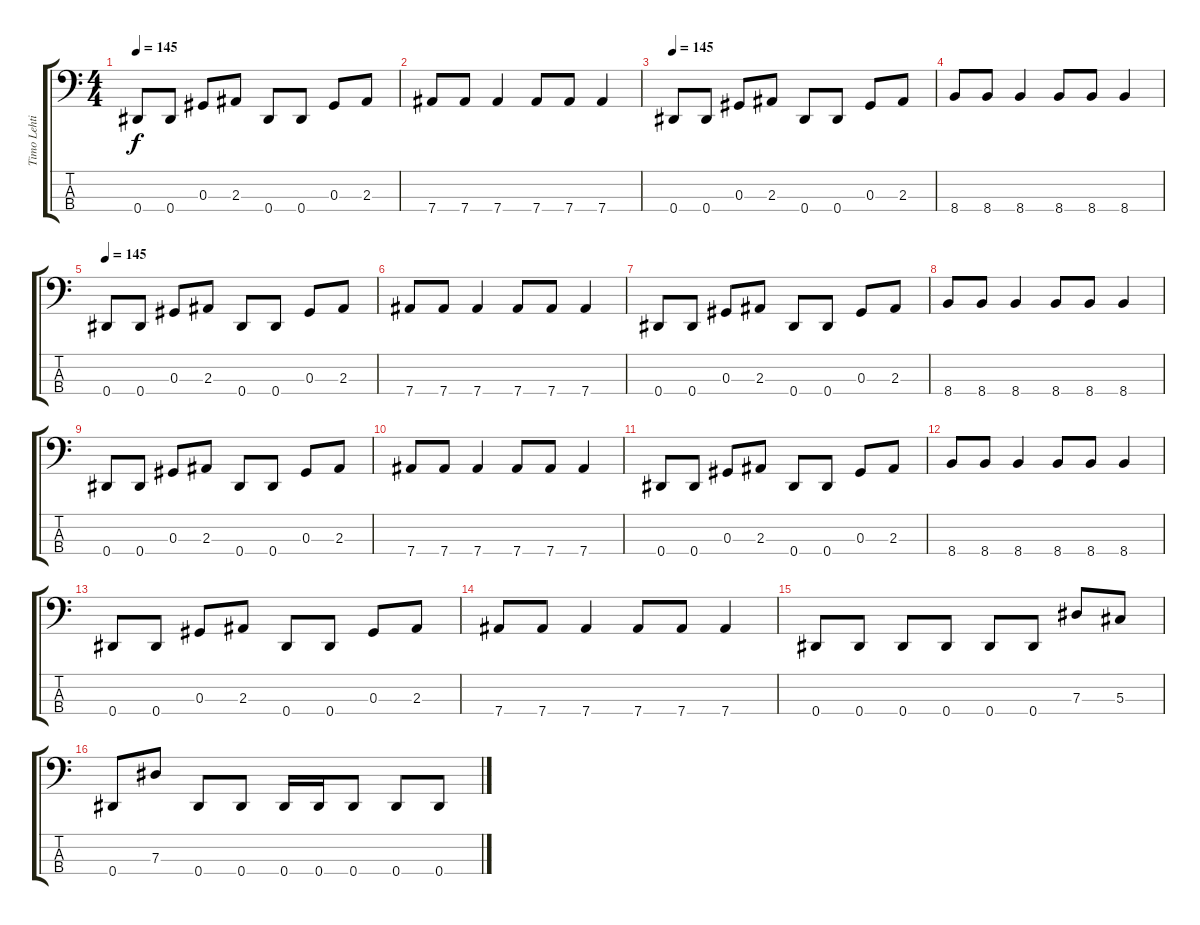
\track ("Timo Lehtinen " "Timo Lehti") {instrument electricbasspick}
\staff {score tabs}
\tuning (Gb2 Db2 Ab1 Eb1) {hide}
\ts (4 4)
\tempo 145
\clef f4
\ks c
0.4.8{dy f} 0.4.8 0.3.8 2.3.8 0.4.8 0.4.8 0.3.8 2.3.8 |
7.4.8 7.4.8 7.4.4 7.4.8 7.4.8 7.4.4 |
\tempo 145
0.4.8 0.4.8 0.3.8 2.3.8 0.4.8 0.4.8 0.3.8 2.3.8 |
8.4.8 8.4.8 8.4.4 8.4.8 8.4.8 8.4.4 |
\tempo 145
0.4.8 0.4.8 0.3.8 2.3.8 0.4.8 0.4.8 0.3.8 2.3.8 |
7.4.8 7.4.8 7.4.4 7.4.8 7.4.8 7.4.4 |
0.4.8 0.4.8 0.3.8 2.3.8 0.4.8 0.4.8 0.3.8 2.3.8 |
8.4.8 8.4.8 8.4.4 8.4.8 8.4.8 8.4.4 |
0.4.8 0.4.8 0.3.8 2.3.8 0.4.8 0.4.8 0.3.8 2.3.8 |
7.4.8 7.4.8 7.4.4 7.4.8 7.4.8 7.4.4 |
0.4.8 0.4.8 0.3.8 2.3.8 0.4.8 0.4.8 0.3.8 2.3.8 |
8.4.8 8.4.8 8.4.4 8.4.8 8.4.8 8.4.4 |
0.4.8 0.4.8 0.3.8 2.3.8 0.4.8 0.4.8 0.3.8 2.3.8 |
7.4.8 7.4.8 7.4.4 7.4.8 7.4.8 7.4.4 |
0.4.8 0.4.8 0.4.8 0.4.8 0.4.8 0.4.8 7.3.8 5.3.8 |
0.4.8 7.3.8 0.4.8 0.4.8 0.4.16 0.4.16 0.4.8 0.4.8 0.4.8
